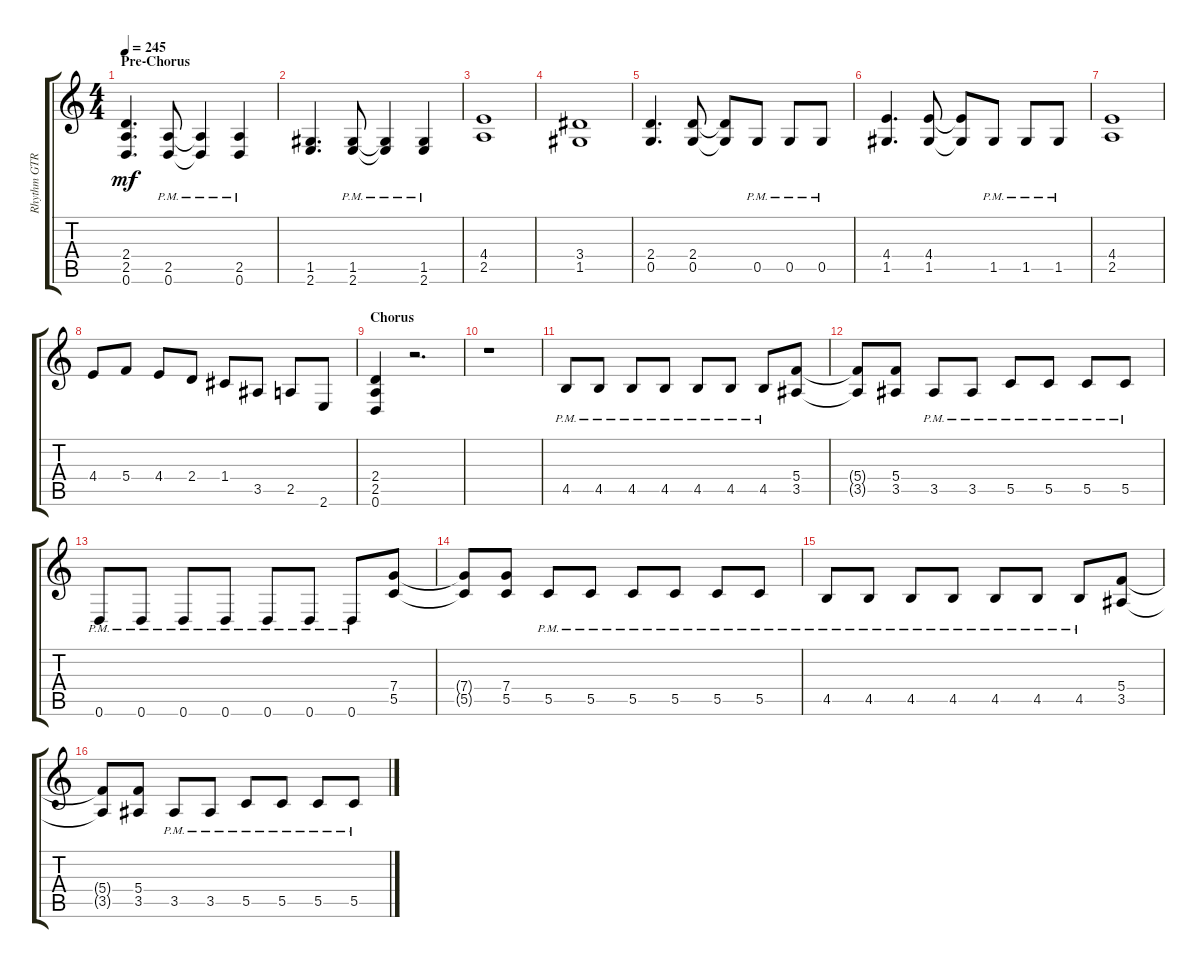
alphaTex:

\track ("Rhythm GTR 2" "Rhythm GTR") {instrument distortionguitar}
\staff {score tabs}
\tuning (D4 A3 F3 C3 G2 D2) {hide}
\ts (4 4)
\section ("" "Pre-Chorus")
\tempo 245
\clef g2
\ks aminor
(2.4 2.5 0.6).4{d dy mf} (2.5{pm} 0.6{pm}).8 (2.5{pm t} 0.6{pm t}).4 (2.5{pm} 0.6{pm}).4 |
(1.5 2.6).4{d} (1.5{pm} 2.6{pm}).8 (1.5{pm t} 2.6{pm t}).4 (1.5{pm} 2.6{pm}).4 |
(4.4 2.5).1 |
(3.4 1.5).1 |
(2.4 0.5).4{d} (2.4 0.5).8 (2.4{t} 0.5{t}).8 0.5{pm}.8 0.5{pm}.8 0.5{pm}.8 |
(4.4 1.5).4{d} (4.4 1.5).8 (4.4{t} 1.5{t}).8 1.5{pm}.8 1.5{pm}.8 1.5{pm}.8 |
(4.4 2.5).1 |
4.4.8 5.4.8 4.4.8 2.4.8 1.4.8 3.5.8 2.5.8 2.6.8 |
\section ("" "Chorus")
(2.4 2.5 0.6).4 r.2{d} |
r.1 |
4.5{pm}.8 4.5{pm}.8 4.5{pm}.8 4.5{pm}.8 4.5{pm}.8 4.5{pm}.8 4.5{pm}.8 (5.4 3.5).8 |
(5.4{t} 3.5{t}).8 (5.4 3.5).8 3.5{pm}.8 3.5{pm}.8 5.5{pm}.8 5.5{pm}.8 5.5{pm}.8 5.5{pm}.8 |
0.6{pm}.8 0.6{pm}.8 0.6{pm}.8 0.6{pm}.8 0.6{pm}.8 0.6{pm}.8 0.6{pm}.8 (7.4 5.5).8 |
(7.4{t} 5.5{t}).8 (7.4 5.5).8 5.5{pm}.8 5.5{pm}.8 5.5{pm}.8 5.5{pm}.8 5.5{pm}.8 5.5{pm}.8 |
4.5{pm}.8 4.5{pm}.8 4.5{pm}.8 4.5{pm}.8 4.5{pm}.8 4.5{pm}.8 4.5{pm}.8 (5.4 3.5).8 |
(5.4{t} 3.5{t}).8 (5.4 3.5).8 3.5{pm}.8 3.5{pm}.8 5.5{pm}.8 5.5{pm}.8 5.5{pm}.8 5.5{pm}.8
